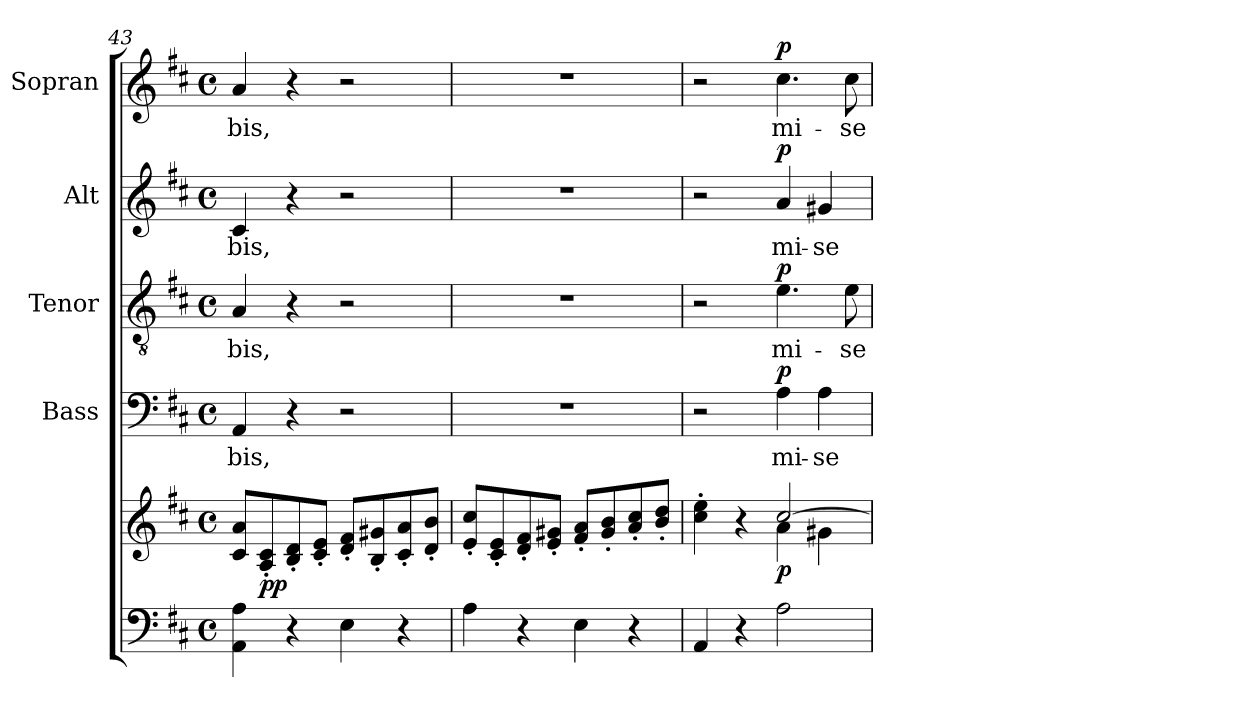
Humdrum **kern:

**kern	**kern	**dynam	**kern	**text	**dynam	**kern	**text	**dynam	**kern	**text	**dynam	**kern	**text	**dynam
*part5	*part5	*part5	*part4	*part4	*part4	*part3	*part3	*part3	*part2	*part2	*part2	*part1	*part1	*part1
*staff6	*staff5	*staff5/6	*staff4	*staff4	*staff4	*staff3	*staff3	*staff3	*staff2	*staff2	*staff2	*staff1	*staff1	*staff1
*	*	*	*I"Bass	*	*	*I"Tenor	*	*	*I"Alt	*	*	*I"Sopran	*	*
*	*	*	*I'B.	*	*	*I'T.	*	*	*I'A.	*	*	*I'S.	*	*
*clefF4	*clefG2	*	*clefF4	*	*	*clefGv2	*	*	*clefG2	*	*	*clefG2	*	*
*k[f#c#]	*k[f#c#]	*	*k[f#c#]	*	*	*k[f#c#]	*	*	*k[f#c#]	*	*	*k[f#c#]	*	*
*D:	*D:	*	*D:	*	*	*D:	*	*	*D:	*	*	*D:	*	*
*M4/4	*M4/4	*	*M4/4	*	*	*M4/4	*	*	*M4/4	*	*	*M4/4	*	*
*met(c)	*met(c)	*	*met(c)	*	*	*met(c)	*	*	*met(c)	*	*	*met(c)	*	*
=43	=43	=43	=43	=43	=43	=43	=43	=43	=43	=43	=43	=43	=43	=43
!	!	!	!	!LO:LY:b	!	!	!LO:LY:b	!	!	!LO:LY:b	!	!	!LO:LY:b	!
4AA\ 4A\	8c#/ 8a/L	.	4AA/	-bis,	.	4A/	-bis,	.	4c#/	-bis,	.	4a/	-bis,	.
!	!	!LO:DY:b	!	!	!	!	!	!	!	!	!	!	!	!
.	8A/'< 8c#/'<	pp	.	.	.	.	.	.	.	.	.	.	.	.
4r	8B/'< 8d/'<	.	4r	.	.	4r	.	.	4r	.	.	4r	.	.
.	8c#/'< 8e/'<J	.	.	.	.	.	.	.	.	.	.	.	.	.
4E\	8d/'< 8f#/'<L	.	2r	.	.	2r	.	.	2r	.	.	2r	.	.
.	8B/'< 8g#X/'<	.	.	.	.	.	.	.	.	.	.	.	.	.
4r	8c#/'< 8a/'<	.	.	.	.	.	.	.	.	.	.	.	.	.
.	8d/'< 8b/'<J	.	.	.	.	.	.	.	.	.	.	.	.	.
!!LO:PB:g=z
=44	=44	=44	=44	=44	=44	=44	=44	=44	=44	=44	=44	=44	=44	=44
4A\	8e/'< 8cc#/'<L	.	1r	.	.	1r	.	.	1r	.	.	1r	.	.
.	8c#/'< 8e/'<	.	.	.	.	.	.	.	.	.	.	.	.	.
4r	8d/'< 8f#/'<	.	.	.	.	.	.	.	.	.	.	.	.	.
.	8e/'< 8g#X/'<J	.	.	.	.	.	.	.	.	.	.	.	.	.
4E\	8f#/'< 8a/'<L	.	.	.	.	.	.	.	.	.	.	.	.	.
.	8g#/'< 8b/'<	.	.	.	.	.	.	.	.	.	.	.	.	.
4r	8a/'< 8cc#/'<	.	.	.	.	.	.	.	.	.	.	.	.	.
.	8b/'< 8dd/'<J	.	.	.	.	.	.	.	.	.	.	.	.	.
=45	=45	=45	=45	=45	=45	=45	=45	=45	=45	=45	=45	=45	=45	=45
*	*^	*	*	*	*	*	*	*	*	*	*	*	*	*
4AA/	4cc#\'> 4ee\'>	2ryy	.	2r	.	.	2r	.	.	2r	.	.	2r	.	.
4r	4r	.	.	.	.	.	.	.	.	.	.	.	.	.	.
!	!	!	!LO:DY:b	!	!LO:LY:b	!LO:DY:a	!	!LO:LY:b	!LO:DY:a	!	!LO:LY:b	!LO:DY:a	!	!LO:LY:b	!LO:DY:a
2A\	[>2cc#/	4a\	p	4A\	mi-	p	4.e\	mi-	p	4a/	mi-	p	4.cc#\	mi-	p
!	!	!	!	!	!LO:LY:b	!	!	!	!	!	!LO:LY:b	!	!	!	!
.	.	4g#X\	.	4A\	-se-	.	.	.	.	4g#X/	-se-	.	.	.	.
!	!	!	!	!	!	!	!	!LO:LY:b	!	!	!	!	!	!LO:LY:b	!
.	.	.	.	.	.	.	8e\	-se-	.	.	.	.	8cc#\	-se-	.
*	*v	*v	*	*	*	*	*	*	*	*	*	*	*	*	*
=	=	=	=	=	=	=	=	=	=	=	=	=	=	=
*-	*-	*-	*-	*-	*-	*-	*-	*-	*-	*-	*-	*-	*-	*-
